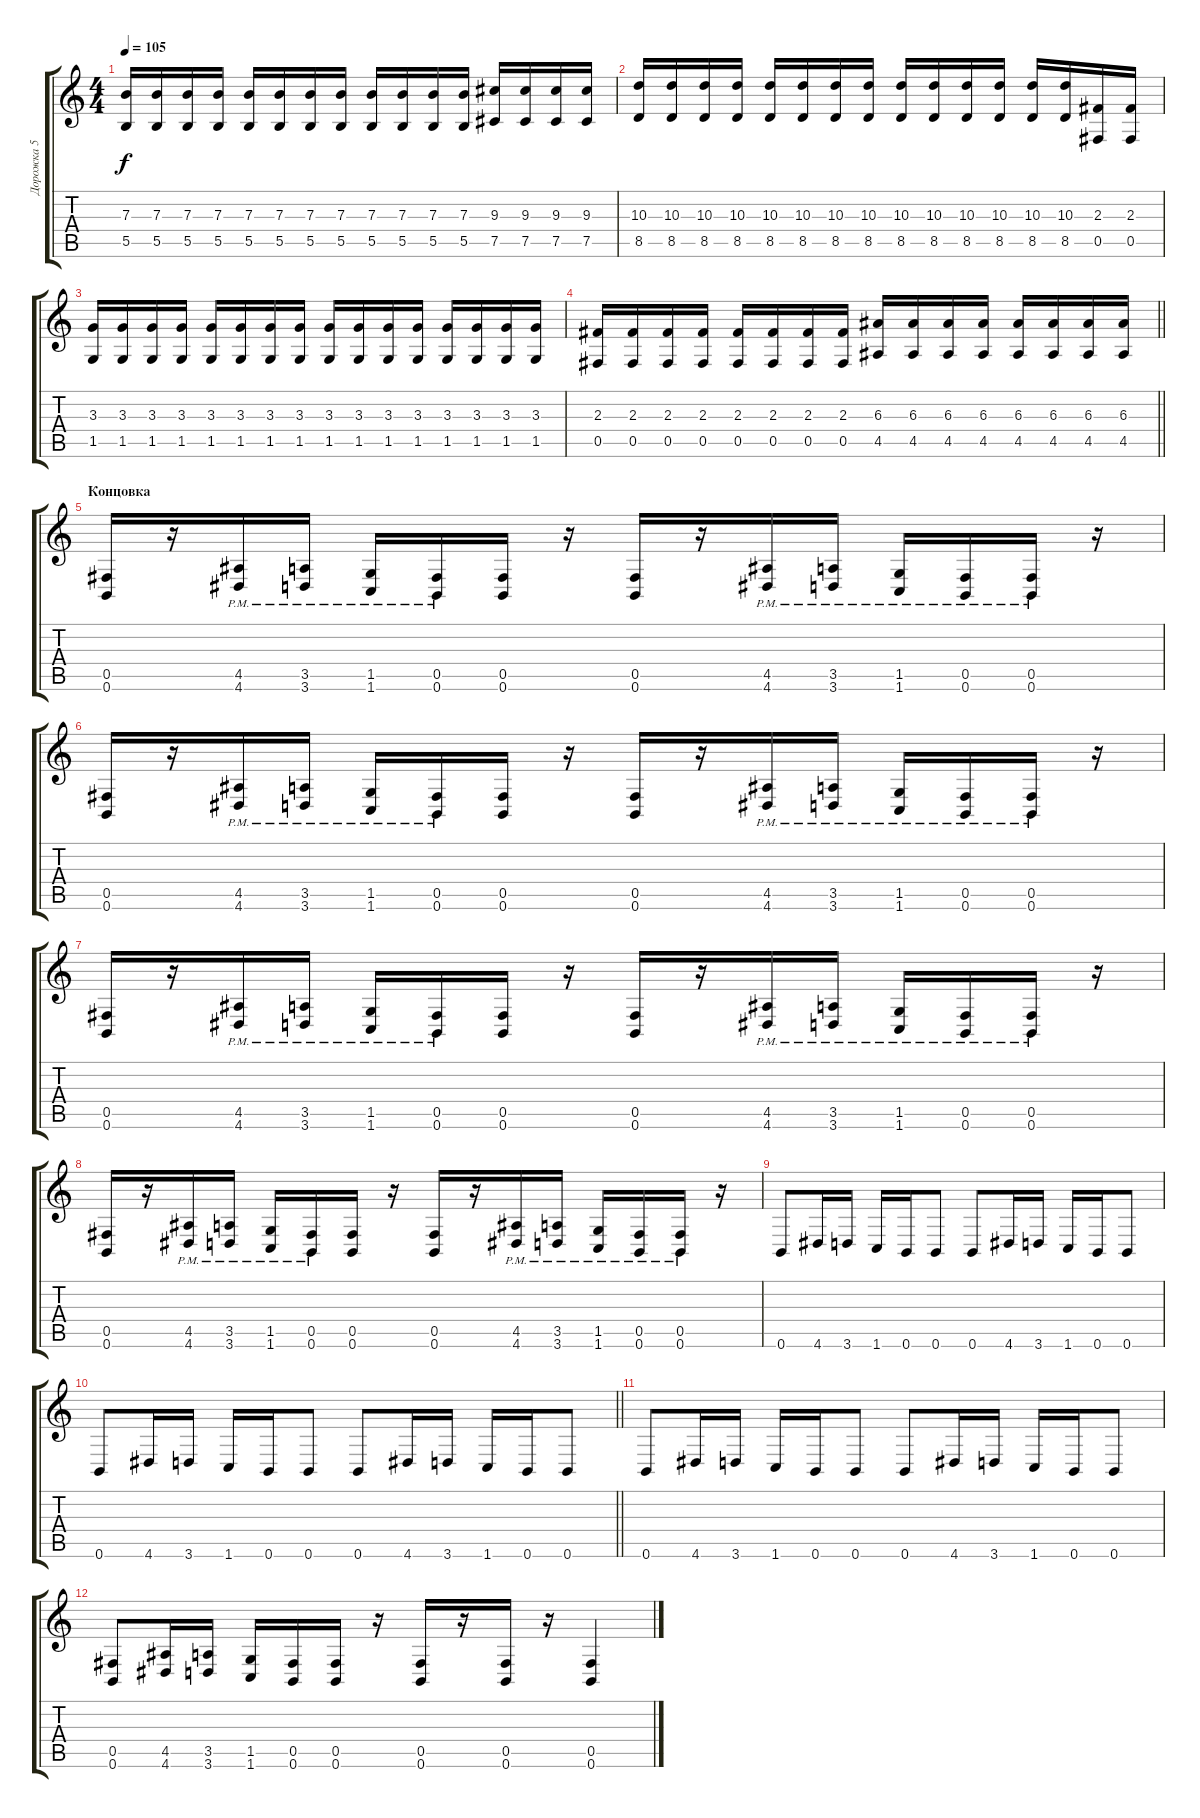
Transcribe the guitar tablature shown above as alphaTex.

\track ("Дорожка 5" "Дорожка 5") {instrument overdrivenguitar}
\staff {score tabs}
\tuning (Db4 Ab3 E3 B2 Gb2 B1) {hide}
\ts (4 4)
\tempo 105
\clef g2
\ks c
(7.3 5.5).16{dy f} (7.3 5.5).16 (7.3 5.5).16 (7.3 5.5).16 (7.3 5.5).16 (7.3 5.5).16 (7.3 5.5).16 (7.3 5.5).16 (7.3 5.5).16 (7.3 5.5).16 (7.3 5.5).16 (7.3 5.5).16 (9.3 7.5).16 (9.3 7.5).16 (9.3 7.5).16 (9.3 7.5).16 |
(10.3 8.5).16 (10.3 8.5).16 (10.3 8.5).16 (10.3 8.5).16 (10.3 8.5).16 (10.3 8.5).16 (10.3 8.5).16 (10.3 8.5).16 (10.3 8.5).16 (10.3 8.5).16 (10.3 8.5).16 (10.3 8.5).16 (10.3 8.5).16 (10.3 8.5).16 (2.3 0.5).16 (2.3 0.5).16 |
(3.3 1.5).16 (3.3 1.5).16 (3.3 1.5).16 (3.3 1.5).16 (3.3 1.5).16 (3.3 1.5).16 (3.3 1.5).16 (3.3 1.5).16 (3.3 1.5).16 (3.3 1.5).16 (3.3 1.5).16 (3.3 1.5).16 (3.3 1.5).16 (3.3 1.5).16 (3.3 1.5).16 (3.3 1.5).16 |
\barLineRight lightlight
(2.3 0.5).16 (2.3 0.5).16 (2.3 0.5).16 (2.3 0.5).16 (2.3 0.5).16 (2.3 0.5).16 (2.3 0.5).16 (2.3 0.5).16 (6.3 4.5).16 (6.3 4.5).16 (6.3 4.5).16 (6.3 4.5).16 (6.3 4.5).16 (6.3 4.5).16 (6.3 4.5).16 (6.3 4.5).16 |
\section ("" "Концовка")
(0.5 0.6).16 r.16 (4.5{pm} 4.6{pm}).16 (3.5{pm} 3.6{pm}).16 (1.5{pm} 1.6{pm}).16 (0.5{pm} 0.6{pm}).16 (0.5 0.6).16 r.16 (0.5 0.6).16 r.16 (4.5{pm} 4.6{pm}).16 (3.5{pm} 3.6{pm}).16 (1.5{pm} 1.6{pm}).16 (0.5{pm} 0.6{pm}).16 (0.5{pm} 0.6{pm}).16 r.16 |
(0.5 0.6).16 r.16 (4.5{pm} 4.6{pm}).16 (3.5{pm} 3.6{pm}).16 (1.5{pm} 1.6{pm}).16 (0.5{pm} 0.6{pm}).16 (0.5 0.6).16 r.16 (0.5 0.6).16 r.16 (4.5{pm} 4.6{pm}).16 (3.5{pm} 3.6{pm}).16 (1.5{pm} 1.6{pm}).16 (0.5{pm} 0.6{pm}).16 (0.5{pm} 0.6{pm}).16 r.16 |
(0.5 0.6).16 r.16 (4.5{pm} 4.6{pm}).16 (3.5{pm} 3.6{pm}).16 (1.5{pm} 1.6{pm}).16 (0.5{pm} 0.6{pm}).16 (0.5 0.6).16 r.16 (0.5 0.6).16 r.16 (4.5{pm} 4.6{pm}).16 (3.5{pm} 3.6{pm}).16 (1.5{pm} 1.6{pm}).16 (0.5{pm} 0.6{pm}).16 (0.5{pm} 0.6{pm}).16 r.16 |
(0.5 0.6).16 r.16 (4.5{pm} 4.6{pm}).16 (3.5{pm} 3.6{pm}).16 (1.5{pm} 1.6{pm}).16 (0.5{pm} 0.6{pm}).16 (0.5 0.6).16 r.16 (0.5 0.6).16 r.16 (4.5{pm} 4.6{pm}).16 (3.5{pm} 3.6{pm}).16 (1.5{pm} 1.6{pm}).16 (0.5{pm} 0.6{pm}).16 (0.5{pm} 0.6{pm}).16 r.16 |
0.6.8 4.6.16 3.6.16 1.6.16 0.6.16 0.6.8 0.6.8 4.6.16 3.6.16 1.6.16 0.6.16 0.6.8 |
\barLineRight lightlight
0.6.8 4.6.16 3.6.16 1.6.16 0.6.16 0.6.8 0.6.8 4.6.16 3.6.16 1.6.16 0.6.16 0.6.8 |
0.6.8 4.6.16 3.6.16 1.6.16 0.6.16 0.6.8 0.6.8 4.6.16 3.6.16 1.6.16 0.6.16 0.6.8 |
(0.5 0.6).8 (4.5 4.6).16 (3.5 3.6).16 (1.5 1.6).16 (0.5 0.6).16 (0.5 0.6).16 r.16 (0.5 0.6).16 r.16 (0.5 0.6).16 r.16 (0.5 0.6).4
